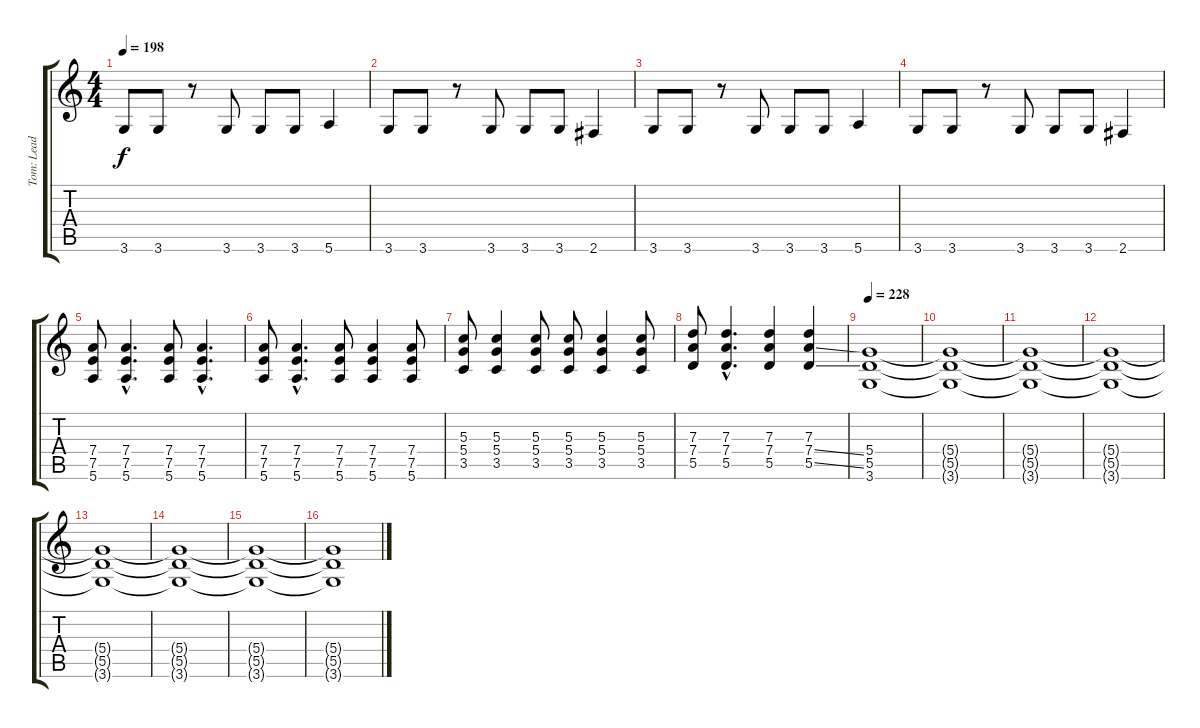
\track ("Tom: Lead Guitar" "Tom: Lead ") {instrument overdrivenguitar}
\staff {score tabs}
\tuning (E4 B3 G3 D3 A2 E2) {hide}
\ts (4 4)
\tempo 198
\clef g2
\ks c
3.6.8{dy f instrument electricguitarmuted} 3.6.8 r.8 3.6.8 3.6.8 3.6.8 5.6.4{instrument overdrivenguitar} |
3.6.8{instrument electricguitarmuted} 3.6.8 r.8 3.6.8 3.6.8 3.6.8 2.6.4{instrument overdrivenguitar} |
3.6.8{instrument electricguitarmuted} 3.6.8 r.8 3.6.8 3.6.8 3.6.8 5.6.4{instrument overdrivenguitar} |
3.6.8{instrument electricguitarmuted} 3.6.8 r.8 3.6.8 3.6.8 3.6.8 2.6.4{instrument overdrivenguitar} |
(7.4 7.5 5.6).8 (7.4{hac} 7.5{hac} 5.6{hac}).4{d} (7.4 7.5 5.6).8 (7.4{hac} 7.5{hac} 5.6{hac}).4{d} |
(7.4 7.5 5.6).8 (7.4{hac} 7.5{hac} 5.6{hac}).4{d} (7.4 7.5 5.6).8 (7.4 7.5 5.6).4 (7.4 7.5 5.6).8 |
(5.3 5.4 3.5).8 (5.3 5.4 3.5).4 (5.3 5.4 3.5).8 (5.3 5.4 3.5).8 (5.3 5.4 3.5).4 (5.3 5.4 3.5).8 |
(7.3 7.4 5.5).8 (7.3{hac} 7.4{hac} 5.5{hac}).4{d} (7.3 7.4 5.5).4 (7.3 7.4{ss} 5.5{ss}).4 |
\tempo 228
(5.4 5.5 3.6).1 |
(5.4{t} 5.5{t} 3.6{t}).1 |
(5.4{t} 5.5{t} 3.6{t}).1 |
(5.4{t} 5.5{t} 3.6{t}).1 |
(5.4{t} 5.5{t} 3.6{t}).1 |
(5.4{t} 5.5{t} 3.6{t}).1 |
(5.4{t} 5.5{t} 3.6{t}).1 |
(5.4{t} 5.5{t} 3.6{t}).1
